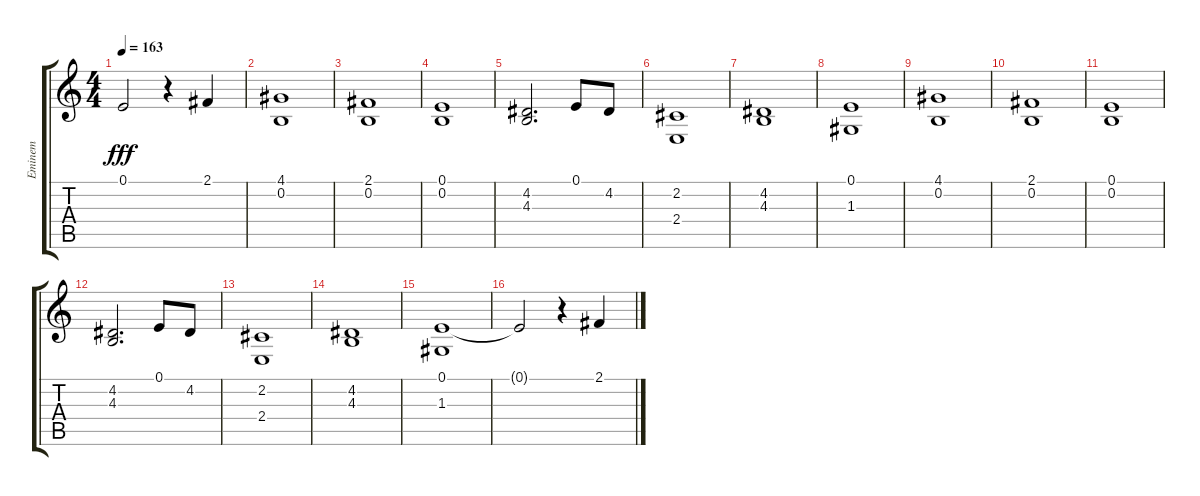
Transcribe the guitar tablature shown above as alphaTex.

\track ("Eminem" "Eminem") {instrument acousticgrandpiano}
\staff {score tabs}
\tuning (E4 B3 G3 D3 A2 E2) {hide}
\ts (4 4)
\tempo 163
\clef g2
\ks c
0.1{t}.2{dy fff} r.4 2.1.4 |
(4.1 0.2).1 |
(2.1 0.2).1 |
(0.1 0.2).1 |
(4.2 4.3).2{d} 0.1.8 4.2.8 |
(2.2 2.4).1 |
(4.2 4.3).1 |
(0.1 1.3).1 |
(4.1 0.2).1 |
(2.1 0.2).1 |
(0.1 0.2).1 |
(4.2 4.3).2{d} 0.1.8 4.2.8 |
(2.2 2.4).1 |
(4.2 4.3).1 |
(0.1 1.3).1 |
0.1{t}.2 r.4 2.1.4
